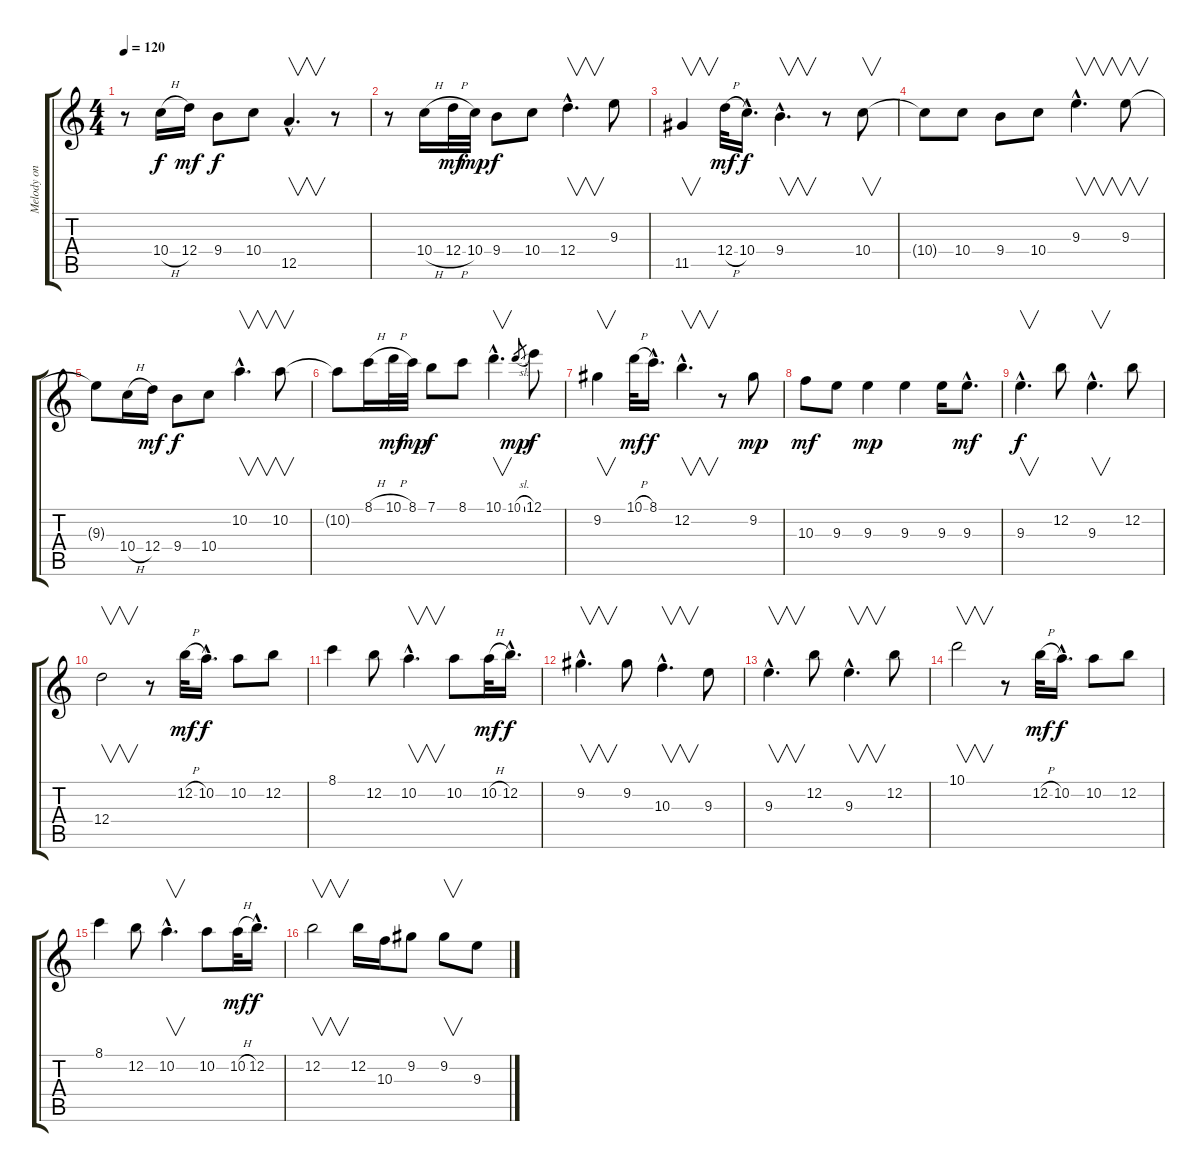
\track ("Melody on EG" "Melody on ") {instrument overdrivenguitar}
\staff {score tabs}
\tuning (E4 B3 G3 D3 A2 E2) {hide}
\ts (4 4)
\tempo 120
\clef g2
\ks c
r.8{dy f} 10.4{h}.16 12.4.16{dy mf} 9.4.8{dy f} 10.4.8 12.5{hac}.4{v d} r.8 |
r.8 10.4{h}.16 12.4{h}.32{dy mf} 10.4.32{dy mp} 9.4.8{dy f} 10.4.8 12.4{hac}.4{v d} 9.3.8 |
11.5.4{v} 12.4{h}.32{dy mf} 10.4{hac}.16{d dy f} 9.4{hac}.4{v d} r.8 10.4.8{v} |
10.4{t}.8 10.4.8 9.4.8 10.4.8 9.3{hac}.4{v d} 9.3.8{v} |
9.3{t}.8 10.4{h}.16 12.4.16{dy mf} 9.4.8{dy f} 10.4.8 10.2{hac}.4{v d} 10.2.8{v} |
10.2{t}.8 8.1{h}.16 10.1{h}.32{dy mf} 8.1.32{dy mp} 7.1.8{dy f} 8.1.8 10.1{hac}.4{v d} 10.1{sl}.8{gr dy mp} 12.1.8{dy f} |
9.2.4{v} 10.1{h}.32{dy mf} 8.1{hac}.16{d dy f} 12.2{hac}.4{v d} r.8 9.2.8{dy mp} |
10.3.8{dy mf} 9.3.8 9.3.4{dy mp} 9.3.4 9.3.16 9.3{hac}.8{d dy mf} |
9.3{hac}.4{v d dy f} 12.2.8 9.3{hac}.4{v d} 12.2.8 |
12.4.2{v} r.8 12.2{h}.32{dy mf} 10.2{hac}.16{d dy f} 10.2.8 12.2.8 |
8.1.4 12.2.8 10.2{hac}.4{v d} 10.2.8 10.2{h}.32{dy mf} 12.2{hac}.16{d dy f} |
9.2{hac}.4{v d} 9.2.8 10.3{hac}.4{v d} 9.3.8 |
9.3{hac}.4{v d} 12.2.8 9.3{hac}.4{v d} 12.2.8 |
10.1.2{v} r.8 12.2{h}.32{dy mf} 10.2{hac}.16{d dy f} 10.2.8 12.2.8 |
8.1.4 12.2.8 10.2{hac}.4{v d} 10.2.8 10.2{h}.32{dy mf} 12.2{hac}.16{d dy f} |
12.2.2{v} 12.2.16 10.3.16 9.2.8 9.2.8{v} 9.3.8
